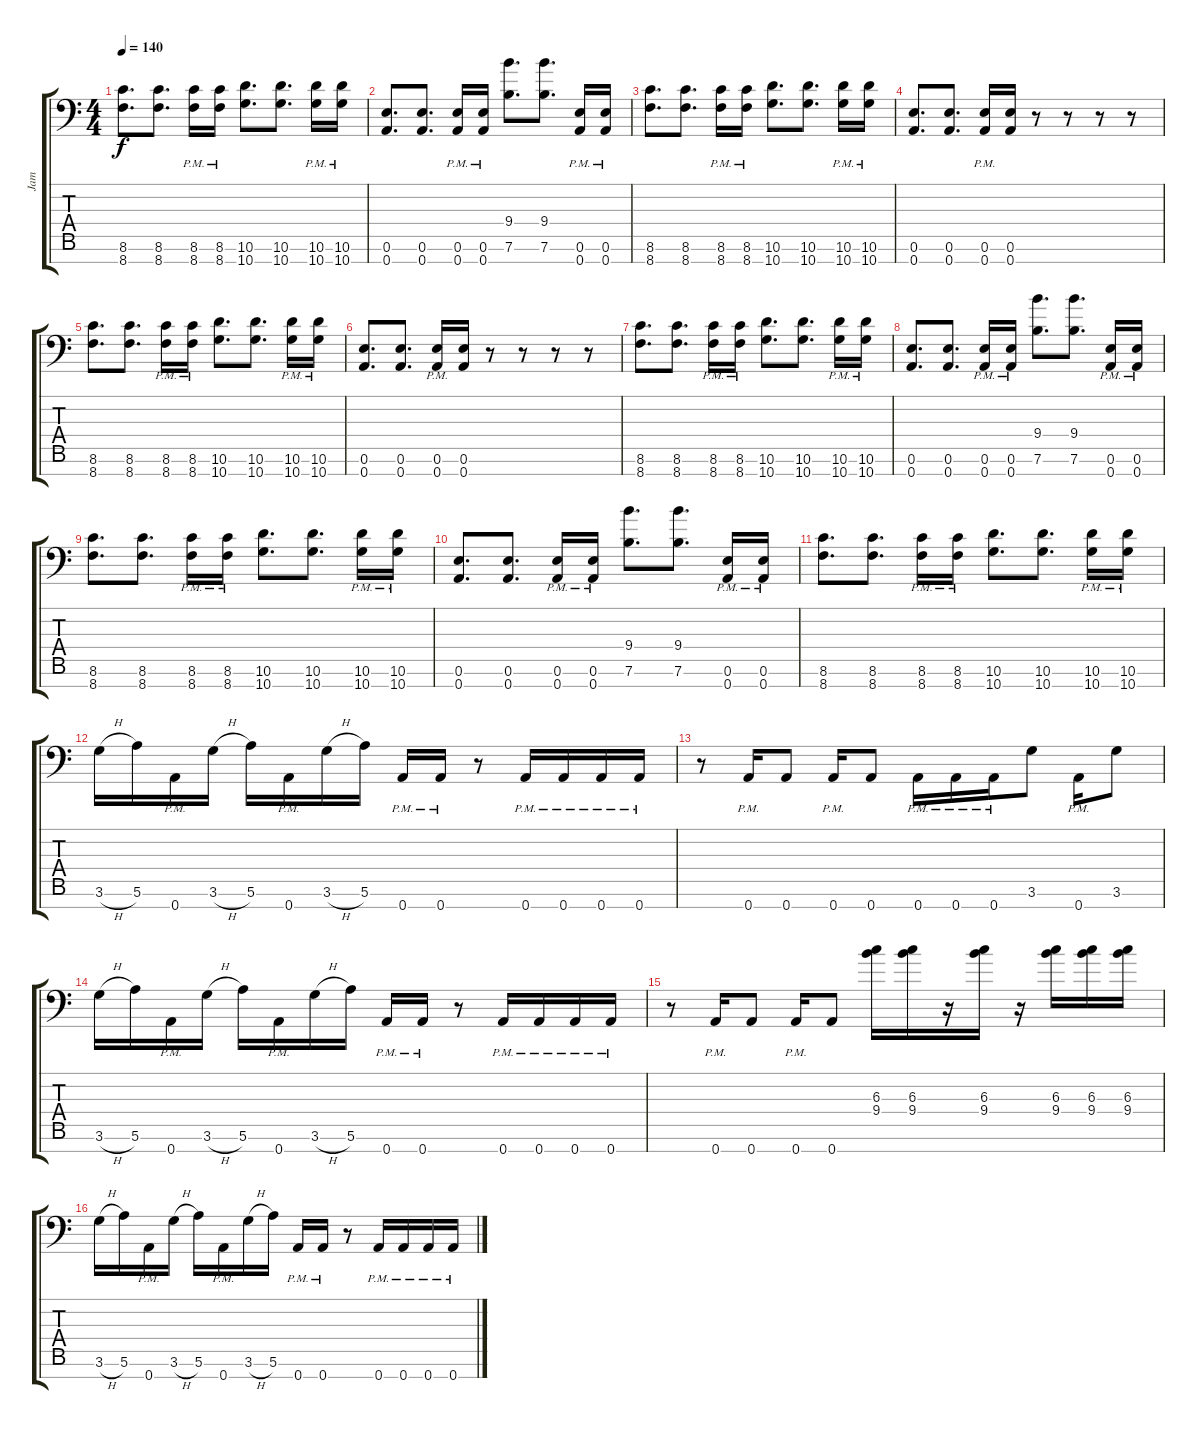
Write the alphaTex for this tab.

\track ("Jam" "Jam") {instrument overdrivenguitar}
\staff {score tabs}
\tuning (E4 B3 Gb3 D3 A2 E2 A1) {hide}
\ts (4 4)
\tempo 140
\clef f4
\ks c
(8.6 8.7).8{d dy f} (8.6 8.7).8{d} (8.6{pm} 8.7{pm}).16 (8.6{pm} 8.7{pm}).16 (10.6 10.7).8{d} (10.6 10.7).8{d} (10.6{pm} 10.7{pm}).16 (10.6{pm} 10.7{pm}).16 |
(0.6 0.7).8{d} (0.6 0.7).8{d} (0.6{pm} 0.7{pm}).16 (0.6{pm} 0.7{pm}).16 (9.4 7.6).8{d} (9.4 7.6).8{d} (0.6{pm} 0.7{pm}).16 (0.6{pm} 0.7{pm}).16 |
(8.6 8.7).8{d} (8.6 8.7).8{d} (8.6{pm} 8.7{pm}).16 (8.6{pm} 8.7{pm}).16 (10.6 10.7).8{d} (10.6 10.7).8{d} (10.6{pm} 10.7{pm}).16 (10.6{pm} 10.7{pm}).16 |
(0.6 0.7).8{d} (0.6 0.7).8{d} (0.6{pm} 0.7{pm}).16 (0.6 0.7).16 r.8 r.8 r.8 r.8 |
(8.6 8.7).8{d} (8.6 8.7).8{d} (8.6{pm} 8.7{pm}).16 (8.6{pm} 8.7{pm}).16 (10.6 10.7).8{d} (10.6 10.7).8{d} (10.6{pm} 10.7{pm}).16 (10.6{pm} 10.7{pm}).16 |
(0.6 0.7).8{d} (0.6 0.7).8{d} (0.6{pm} 0.7{pm}).16 (0.6 0.7).16 r.8 r.8 r.8 r.8 |
(8.6 8.7).8{d} (8.6 8.7).8{d} (8.6{pm} 8.7{pm}).16 (8.6{pm} 8.7{pm}).16 (10.6 10.7).8{d} (10.6 10.7).8{d} (10.6{pm} 10.7{pm}).16 (10.6{pm} 10.7{pm}).16 |
(0.6 0.7).8{d} (0.6 0.7).8{d} (0.6{pm} 0.7{pm}).16 (0.6{pm} 0.7{pm}).16 (9.4 7.6).8{d} (9.4 7.6).8{d} (0.6{pm} 0.7{pm}).16 (0.6{pm} 0.7{pm}).16 |
(8.6 8.7).8{d} (8.6 8.7).8{d} (8.6{pm} 8.7{pm}).16 (8.6{pm} 8.7{pm}).16 (10.6 10.7).8{d} (10.6 10.7).8{d} (10.6{pm} 10.7{pm}).16 (10.6{pm} 10.7{pm}).16 |
(0.6 0.7).8{d} (0.6 0.7).8{d} (0.6{pm} 0.7{pm}).16 (0.6{pm} 0.7{pm}).16 (9.4 7.6).8{d} (9.4 7.6).8{d} (0.6{pm} 0.7{pm}).16 (0.6{pm} 0.7{pm}).16 |
(8.6 8.7).8{d} (8.6 8.7).8{d} (8.6{pm} 8.7{pm}).16 (8.6{pm} 8.7{pm}).16 (10.6 10.7).8{d} (10.6 10.7).8{d} (10.6{pm} 10.7{pm}).16 (10.6{pm} 10.7{pm}).16 |
3.6{h}.16 5.6.16 0.7{pm}.16 3.6{h}.16 5.6.16 0.7{pm}.16 3.6{h}.16 5.6.16 0.7{pm}.16 0.7{pm}.16 r.8 0.7{pm}.16 0.7{pm}.16 0.7{pm}.16 0.7{pm}.16 |
r.8 0.7{pm}.16 0.7.8 0.7{pm}.16 0.7.8 0.7{pm}.16 0.7{pm}.16 0.7{pm}.16 3.6.8 0.7{pm}.16 3.6.8 |
3.6{h}.16 5.6.16 0.7{pm}.16 3.6{h}.16 5.6.16 0.7{pm}.16 3.6{h}.16 5.6.16 0.7{pm}.16 0.7{pm}.16 r.8 0.7{pm}.16 0.7{pm}.16 0.7{pm}.16 0.7{pm}.16 |
r.8 0.7{pm}.16 0.7.8 0.7{pm}.16 0.7.8 (6.3 9.4).16 (6.3 9.4).16 r.16 (6.3 9.4).16 r.16 (6.3 9.4).16 (6.3 9.4).16 (6.3 9.4).16 |
3.6{h}.16 5.6.16 0.7{pm}.16 3.6{h}.16 5.6.16 0.7{pm}.16 3.6{h}.16 5.6.16 0.7{pm}.16 0.7{pm}.16 r.8 0.7{pm}.16 0.7{pm}.16 0.7{pm}.16 0.7{pm}.16
